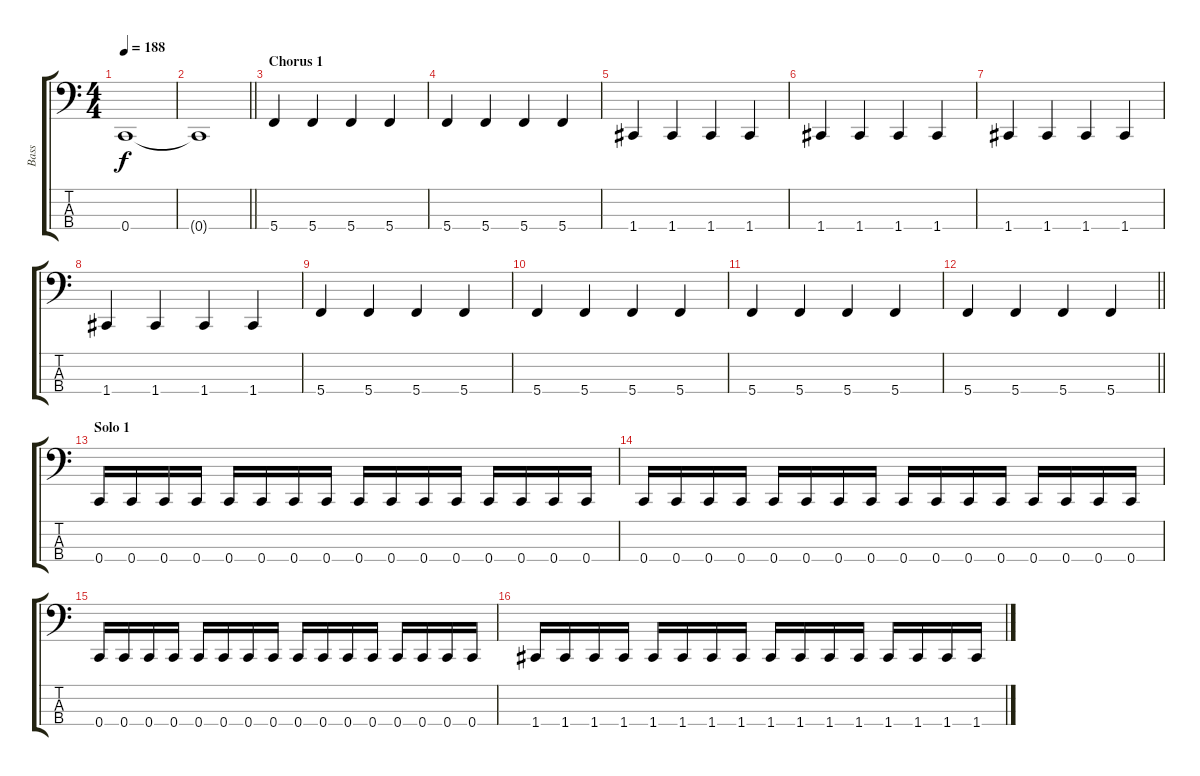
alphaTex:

\track ("Bass" "Bass") {instrument electricbassfinger}
\staff {score tabs}
\tuning (F2 C2 G1 C1) {hide}
\ts (4 4)
\tempo 188
\clef f4
\ks c
0.4.1{dy f} |
\barLineRight lightlight
0.4{t}.1 |
\section ("" "Chorus 1")
5.4.4 5.4.4 5.4.4 5.4.4 |
5.4.4 5.4.4 5.4.4 5.4.4 |
1.4.4 1.4.4 1.4.4 1.4.4 |
1.4.4 1.4.4 1.4.4 1.4.4 |
1.4.4 1.4.4 1.4.4 1.4.4 |
1.4.4 1.4.4 1.4.4 1.4.4 |
5.4.4 5.4.4 5.4.4 5.4.4 |
5.4.4 5.4.4 5.4.4 5.4.4 |
5.4.4 5.4.4 5.4.4 5.4.4 |
\barLineRight lightlight
5.4.4 5.4.4 5.4.4 5.4.4 |
\section ("" "Solo 1")
0.4.16 0.4.16 0.4.16 0.4.16 0.4.16 0.4.16 0.4.16 0.4.16 0.4.16 0.4.16 0.4.16 0.4.16 0.4.16 0.4.16 0.4.16 0.4.16 |
0.4.16 0.4.16 0.4.16 0.4.16 0.4.16 0.4.16 0.4.16 0.4.16 0.4.16 0.4.16 0.4.16 0.4.16 0.4.16 0.4.16 0.4.16 0.4.16 |
0.4.16 0.4.16 0.4.16 0.4.16 0.4.16 0.4.16 0.4.16 0.4.16 0.4.16 0.4.16 0.4.16 0.4.16 0.4.16 0.4.16 0.4.16 0.4.16 |
1.4.16 1.4.16 1.4.16 1.4.16 1.4.16 1.4.16 1.4.16 1.4.16 1.4.16 1.4.16 1.4.16 1.4.16 1.4.16 1.4.16 1.4.16 1.4.16
